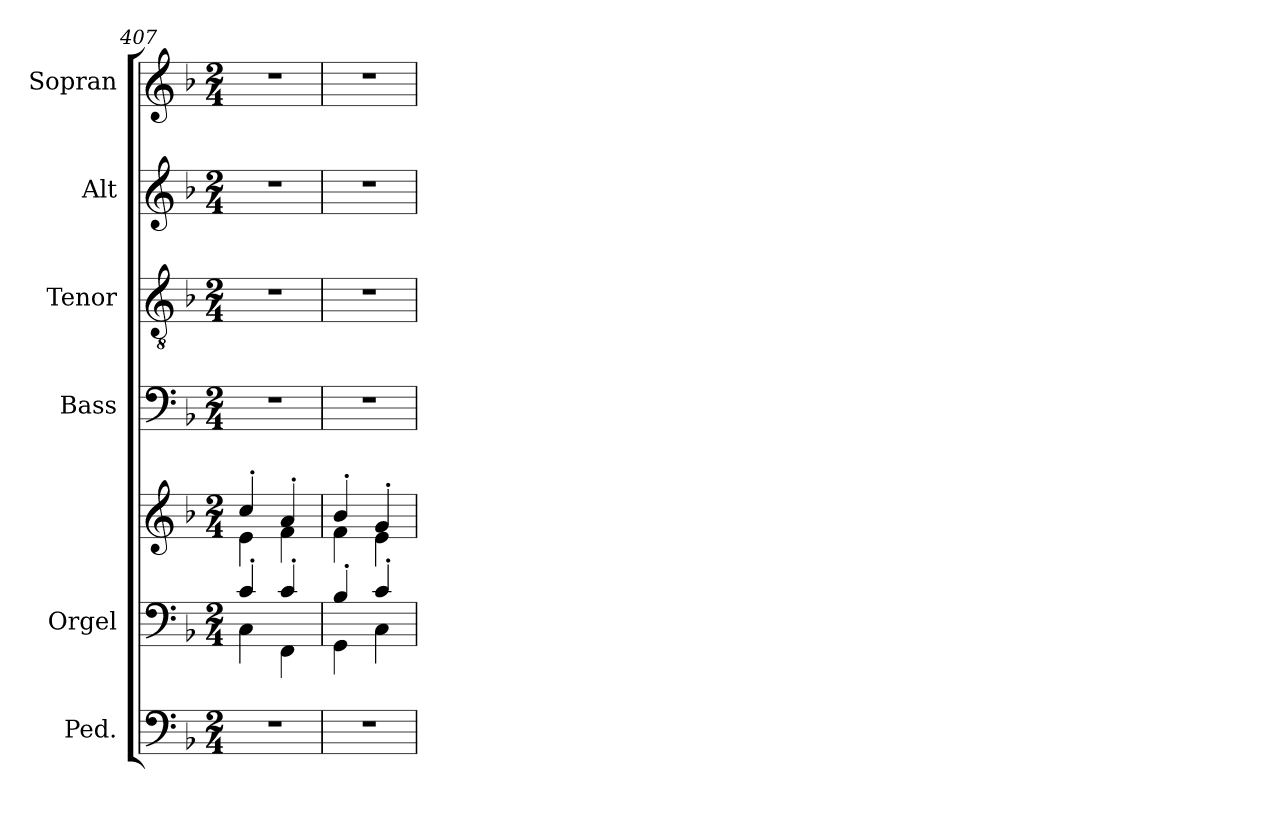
**kern	**kern	**kern	**kern	**kern	**kern	**kern
*part6	*part5	*part5	*part4	*part3	*part2	*part1
*staff7	*staff6	*staff5	*staff4	*staff3	*staff2	*staff1
*I"Ped.	*I"Orgel	*	*I"Bass	*I"Tenor	*I"Alt	*I"Sopran
*	*I'Org.	*	*I'B.	*I'T.	*I'A.	*I'S.
*clefF4	*clefF4	*clefG2	*clefF4	*clefGv2	*clefG2	*clefG2
*ITrd7c12	*	*	*	*	*	*
*k[b-]	*k[b-]	*k[b-]	*k[b-]	*k[b-]	*k[b-]	*k[b-]
*F:	*F:	*F:	*F:	*F:	*F:	*F:
*M2/4	*M2/4	*M2/4	*M2/4	*M2/4	*M2/4	*M2/4
=407	=407	=407	=407	=407	=407	=407
*	*^	*^	*	*	*	*
2r	4c'>/	4C\	4cc'</	4e\	2r	2r	2r	2r
.	4c'>/	4FF\	4a'</	4f\	.	.	.	.
=408	=408	=408	=408	=408	=408	=408	=408	=408
2r	4B-'>/	4GG\	4b-'>/	4f\	2r	2r	2r	2r
.	4c'>/	4C\	4g'>/	4e\	.	.	.	.
*	*v	*v	*	*	*	*	*	*
*	*	*v	*v	*	*	*	*
=	=	=	=	=	=	=
*-	*-	*-	*-	*-	*-	*-
